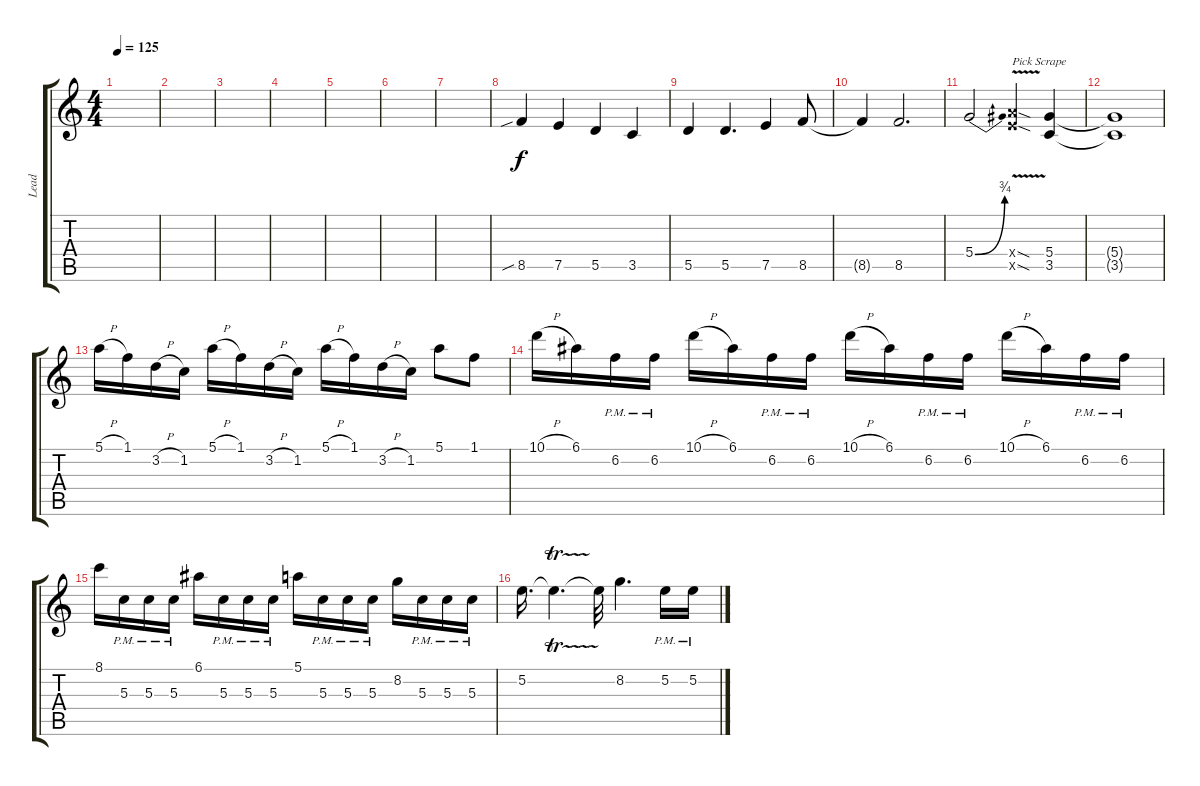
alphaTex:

\track ("Lead" "Lead") {instrument distortionguitar}
\staff {score tabs}
\tuning (E4 B3 G3 D3 A2 E2) {hide}
\ts (4 4)
\tempo 125
\clef g2
\ks c
|
|
|
|
|
|
|
8.5{sib}.4 7.5.4 5.5.4 3.5.4 |
5.5.4 5.5.4{d} 7.5.4 8.5.8 |
8.5{t}.4 8.5.2{d} |
5.4{be (bend 0 0 60 3)}.2 (7.4{v sod x} 7.5{v sod x}).4{txt "Pick Scrape"} (5.4 3.5).4 |
(5.4{t} 3.5{t}).1 |
5.1{h}.16 1.1.16 3.2{h}.16 1.2.16 5.1{h}.16 1.1.16 3.2{h}.16 1.2.16 5.1{h}.16 1.1.16 3.2{h}.16 1.2.16 5.1.8 1.1.8 |
10.1{h}.16 6.1.16 6.2{pm}.16 6.2{pm}.16 10.1{h}.16 6.1.16 6.2{pm}.16 6.2{pm}.16 10.1{h}.16 6.1.16 6.2{pm}.16 6.2{pm}.16 10.1{h}.16 6.1.16 6.2{pm}.16 6.2{pm}.16 |
8.1.16 5.3{pm}.16 5.3{pm}.16 5.3{pm}.16 6.1.16 5.3{pm}.16 5.3{pm}.16 5.3{pm}.16 5.1.16 5.3{pm}.16 5.3{pm}.16 5.3{pm}.16 8.2.16 5.3{pm}.16 5.3{pm}.16 5.3{pm}.16 |
5.2.16{d} 5.2{tr (6 32) t}.4{d} 5.2{t}.32 8.2.4{d} 5.2{pm}.16 5.2{pm}.16
